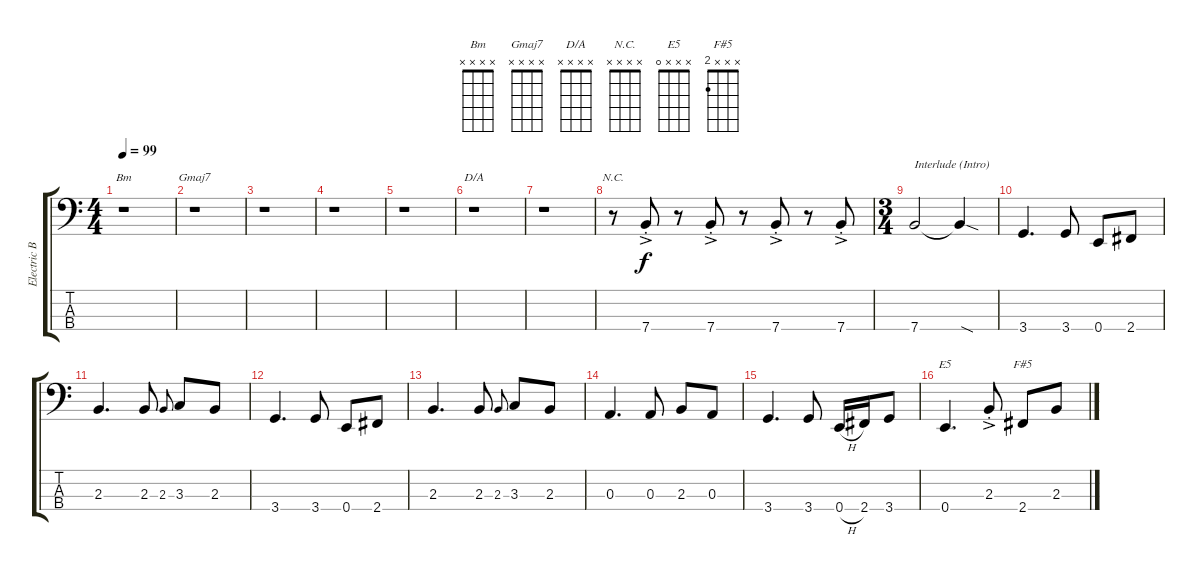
\track ("Electric Bass" "Electric B") {instrument electricbassfinger}
\staff {score tabs}
\tuning (G2 D2 A1 E1) {hide}
\chord ("Bm" x x x x)
\chord ("Gmaj7" x x x x)
\chord ("D/A" x x x x)
\chord ("N.C." x x x x)
\chord ("E5" x x x 0)
\chord ("F#5" x x x 2)
\ts (4 4)
\tempo 99
\clef f4
\ks c
r.1{ch "Bm" dy f} |
r.1{ch "Gmaj7"} |
r.1 |
r.1 |
r.1 |
r.1{ch "D/A"} |
r.1 |
r.8{ch "N.C."} 7.4{ac st}.8 r.8 7.4{ac st}.8 r.8 7.4{ac st}.8 r.8 7.4{ac st}.8 |
\ts (3 4)
7.4.2{txt "Interlude (Intro)"} 7.4{sod t}.4 |
3.4.4{d} 3.4.8 0.4.8 2.4.8 |
2.3.4{d} 2.3.8 2.3.8{gr onbeat} 3.3.8 2.3.8 |
3.4.4{d} 3.4.8 0.4.8 2.4.8 |
2.3.4{d} 2.3.8 2.3.8{gr onbeat} 3.3.8 2.3.8 |
0.3.4{d} 0.3.8 2.3.8 0.3.8 |
3.4.4{d} 3.4.8 0.4{h}.16 2.4.16 3.4.8 |
0.4.4{d ch "E5"} 2.3{ac st}.8 2.4.8{ch "F#5"} 2.3.8
